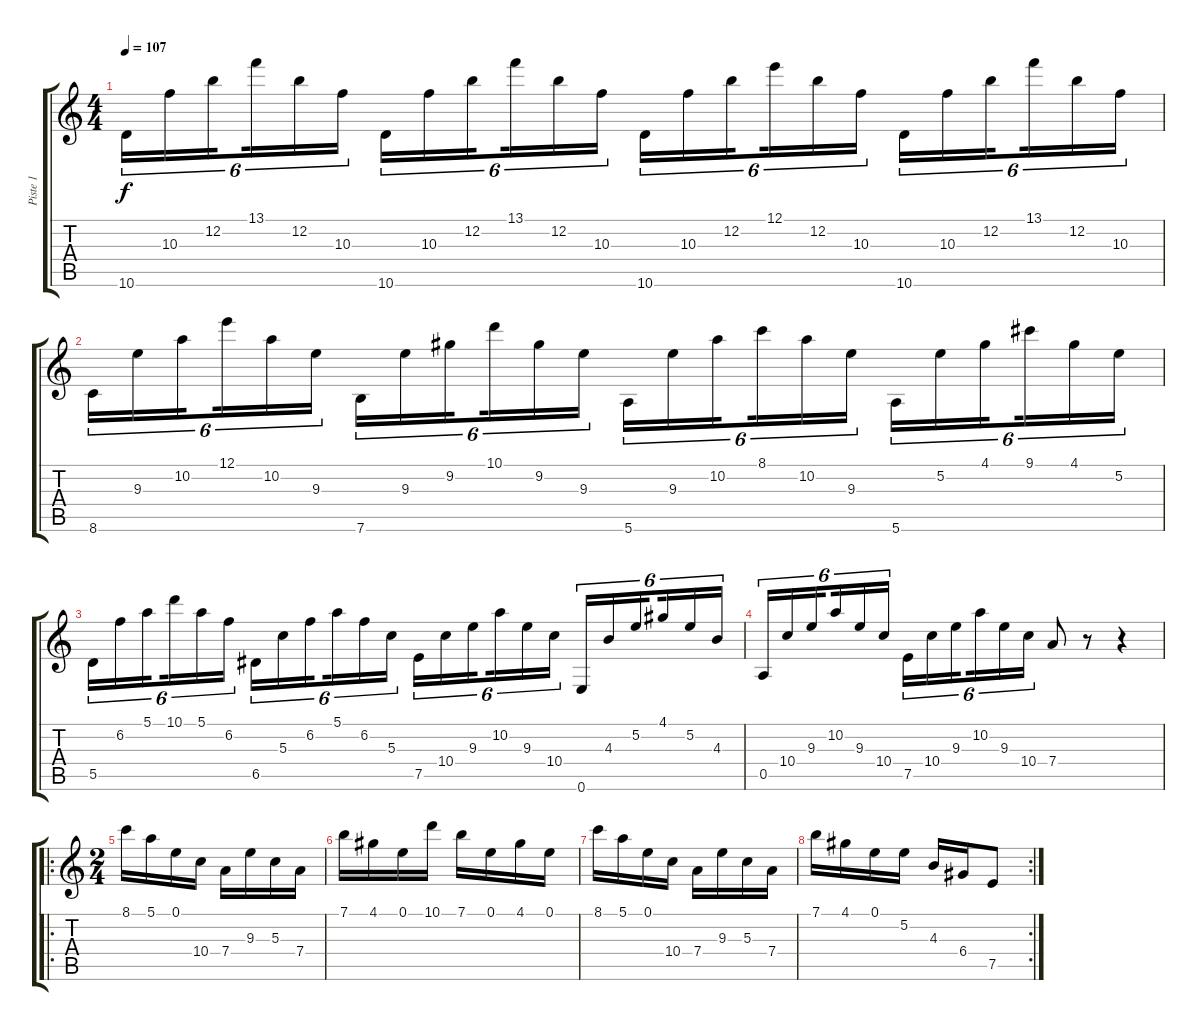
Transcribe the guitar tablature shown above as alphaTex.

\track ("Piste 1" "Piste 1") {instrument distortionguitar}
\staff {score tabs}
\tuning (E4 B3 G3 D3 A2 E2) {hide}
\ts (4 4)
\tempo 107
\clef g2
\ks c
10.6.16{tu (6 4) dy f} 10.3.16{tu (6 4)} 12.2.16{tu (6 4) beam splitsecondary} 13.1.16{tu (6 4)} 12.2.16{tu (6 4)} 10.3.16{tu (6 4)} 10.6.16{tu (6 4)} 10.3.16{tu (6 4)} 12.2.16{tu (6 4) beam splitsecondary} 13.1.16{tu (6 4)} 12.2.16{tu (6 4)} 10.3.16{tu (6 4)} 10.6.16{tu (6 4)} 10.3.16{tu (6 4)} 12.2.16{tu (6 4) beam splitsecondary} 12.1.16{tu (6 4)} 12.2.16{tu (6 4)} 10.3.16{tu (6 4)} 10.6.16{tu (6 4)} 10.3.16{tu (6 4)} 12.2.16{tu (6 4) beam splitsecondary} 13.1.16{tu (6 4)} 12.2.16{tu (6 4)} 10.3.16{tu (6 4)} |
8.6.16{tu (6 4)} 9.3.16{tu (6 4)} 10.2.16{tu (6 4) beam splitsecondary} 12.1.16{tu (6 4)} 10.2.16{tu (6 4)} 9.3.16{tu (6 4)} 7.6.16{tu (6 4)} 9.3.16{tu (6 4)} 9.2.16{tu (6 4) beam splitsecondary} 10.1.16{tu (6 4)} 9.2.16{tu (6 4)} 9.3.16{tu (6 4)} 5.6.16{tu (6 4)} 9.3.16{tu (6 4)} 10.2.16{tu (6 4) beam splitsecondary} 8.1.16{tu (6 4)} 10.2.16{tu (6 4)} 9.3.16{tu (6 4)} 5.6.16{tu (6 4)} 5.2.16{tu (6 4)} 4.1.16{tu (6 4) beam splitsecondary} 9.1.16{tu (6 4)} 4.1.16{tu (6 4)} 5.2.16{tu (6 4)} |
5.5.16{tu (6 4)} 6.2.16{tu (6 4)} 5.1.16{tu (6 4) beam splitsecondary} 10.1.16{tu (6 4)} 5.1.16{tu (6 4)} 6.2.16{tu (6 4)} 6.5.16{tu (6 4)} 5.3.16{tu (6 4)} 6.2.16{tu (6 4) beam splitsecondary} 5.1.16{tu (6 4)} 6.2.16{tu (6 4)} 5.3.16{tu (6 4)} 7.5.16{tu (6 4)} 10.4.16{tu (6 4)} 9.3.16{tu (6 4) beam splitsecondary} 10.2.16{tu (6 4)} 9.3.16{tu (6 4)} 10.4.16{tu (6 4)} 0.6.16{tu (6 4)} 4.3.16{tu (6 4)} 5.2.16{tu (6 4) beam splitsecondary} 4.1.16{tu (6 4)} 5.2.16{tu (6 4)} 4.3.16{tu (6 4)} |
0.5.16{tu (6 4)} 10.4.16{tu (6 4)} 9.3.16{tu (6 4) beam splitsecondary} 10.2.16{tu (6 4)} 9.3.16{tu (6 4)} 10.4.16{tu (6 4)} 7.5.16{tu (6 4)} 10.4.16{tu (6 4)} 9.3.16{tu (6 4) beam splitsecondary} 10.2.16{tu (6 4)} 9.3.16{tu (6 4)} 10.4.16{tu (6 4)} 7.4.8 r.8 r.4 |
\ro
\ts (2 4)
8.1.16 5.1.16 0.1.16 10.4.16 7.4.16 9.3.16 5.3.16 7.4.16 |
7.1.16 4.1.16 0.1.16 10.1.16 7.1.16 0.1.16 4.1.16 0.1.16 |
8.1.16 5.1.16 0.1.16 10.4.16 7.4.16 9.3.16 5.3.16 7.4.16 |
\rc 2
7.1.16 4.1.16 0.1.16 5.2.16 4.3.16 6.4.16 7.5.8
